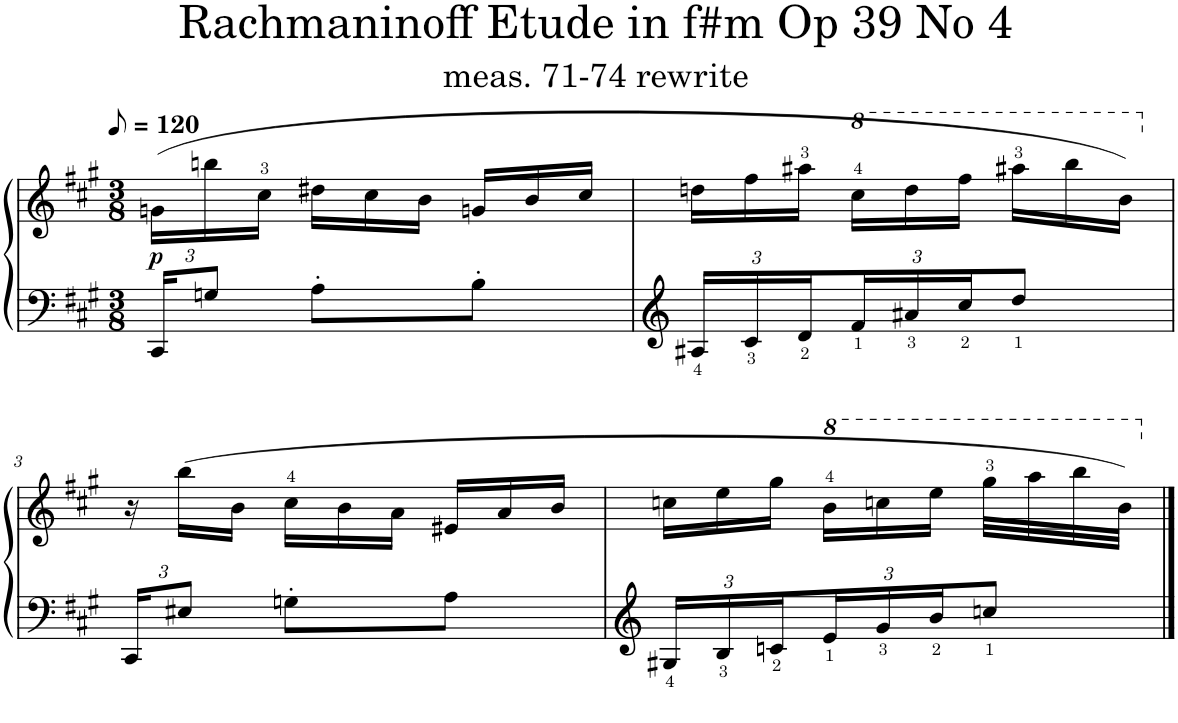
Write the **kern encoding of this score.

**kern	**kern	**dynam
*part1	*part1	*part1
*staff2	*staff1	*staff1/2
*I"Piano	*	*
*I'Pno.	*	*
*clefF4	*clefG2	*
*k[f#c#g#]	*k[f#c#g#]	*
*M3/8	*M3/8	*
*MM60	*MM60	*
*Xbrackettup	*Xbrackettup	*
=1	=1	=1
!	!	!LO:DY:b
24CC#/KL	(24gn\LL	p
12Gn/J	24bbn\	.
.	24cc#\JJ	.
8A'\L	24dd#X\LL	.
.	24cc#\	.
.	24b\JJ	.
8B'\J	24gn/LL	.
.	24b/	.
.	24cc#/JJ	.
=2	=2	=2
24A#X/LL	24ddn\LL	.
24c#/	24ff#\	.
24d/	24aa#X\JJ	.
*	*8va	*
24f#/	24ccc#\LL	.
24a#X/	24ddd\	.
24cc#/J	24fff#\JJ	.
8dd/J	24aaa#X\LL	.
.	24bbb\	.
.	24bb\JJ)	.
!!LO:LB:g=z
=3	=3	=3
*	*X8va	*
*	*brackettup	*
24CC#/KL	24r	.
12E#X/J	(24bb\LL	.
.	24b\JJ	.
*	*Xbrackettup	*
8Gn'\L	24cc#\LL	.
.	24b\	.
.	24a\JJ	.
8A\J	24e#X/LL	.
.	24a/	.
.	24b/JJ	.
=4	=4	=4
24G#X/LL	24ccn\LL	.
24B/	24ee\	.
24cn/	24gg#\JJ	.
*	*8va	*
24e/	24bb\LL	.
24g#/	24cccn\	.
24b/J	24eee\JJ	.
8ccn/J	32ggg#\LLL	.
.	32aaa\	.
.	32bbb\	.
.	32bb\JJJ)	.
*	*X8va	*
==	==	==
*-	*-	*-
